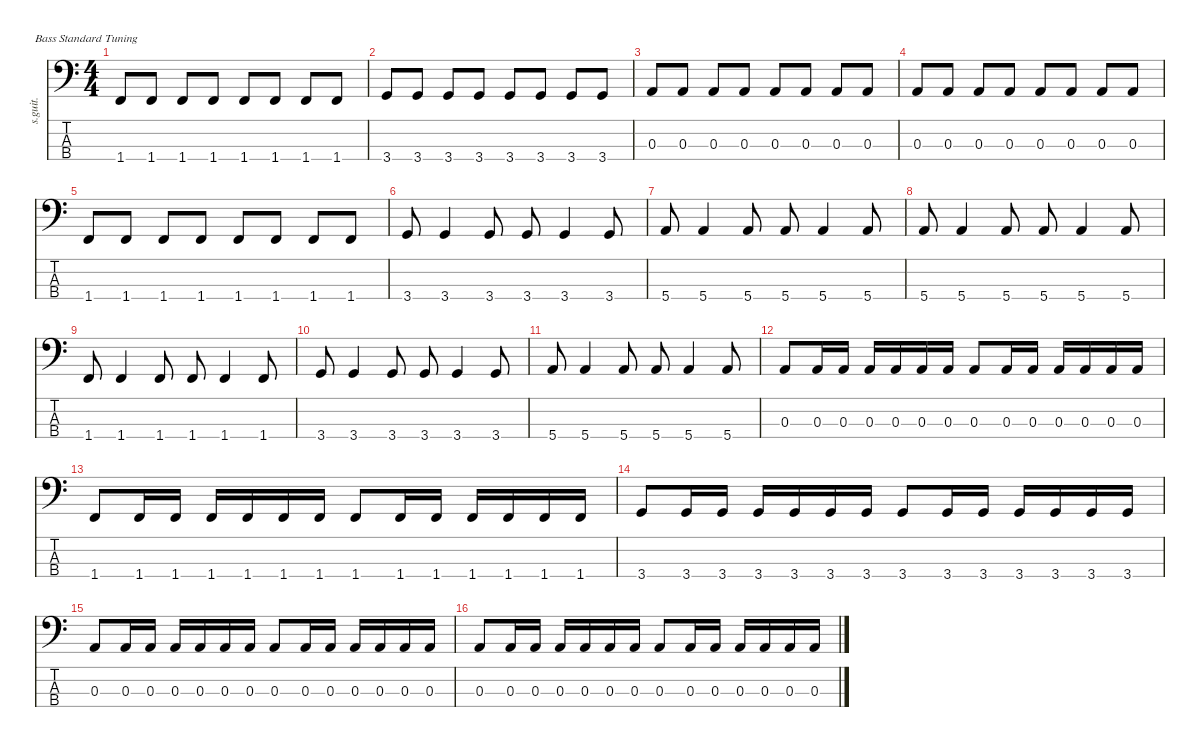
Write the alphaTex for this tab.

\defaultSystemsLayout 4
\hideDynamics
\bracketExtendMode nobrackets
\track ("" "s.guit.") {instrument electricbasspick}
\staff {score tabs}
\tuning (G2 D2 A1 E1)
\ts (4 4)
\tempo (160 hide)
\clef f4
\ks c
1.4.8{dy f} 1.4.8 1.4.8 1.4.8 1.4.8 1.4.8 1.4.8 1.4.8 |
3.4.8 3.4.8 3.4.8 3.4.8 3.4.8 3.4.8 3.4.8 3.4.8 |
0.3.8 0.3.8 0.3.8 0.3.8 0.3.8 0.3.8 0.3.8 0.3.8 |
0.3.8 0.3.8 0.3.8 0.3.8 0.3.8 0.3.8 0.3.8 0.3.8 |
1.4.8 1.4.8 1.4.8 1.4.8 1.4.8 1.4.8 1.4.8 1.4.8 |
3.4.8 3.4.4 3.4.8 3.4.8 3.4.4 3.4.8 |
5.4.8 5.4.4 5.4.8 5.4.8 5.4.4 5.4.8 |
5.4.8 5.4.4 5.4.8 5.4.8 5.4.4 5.4.8 |
1.4.8 1.4.4 1.4.8 1.4.8 1.4.4 1.4.8 |
3.4.8 3.4.4 3.4.8 3.4.8 3.4.4 3.4.8 |
5.4.8 5.4.4 5.4.8 5.4.8 5.4.4 5.4.8 |
0.3.8 0.3.16 0.3.16 0.3.16 0.3.16 0.3.16 0.3.16 0.3.8 0.3.16 0.3.16 0.3.16 0.3.16 0.3.16 0.3.16 |
1.4.8 1.4.16 1.4.16 1.4.16 1.4.16 1.4.16 1.4.16 1.4.8 1.4.16 1.4.16 1.4.16 1.4.16 1.4.16 1.4.16 |
3.4.8 3.4.16 3.4.16 3.4.16 3.4.16 3.4.16 3.4.16 3.4.8 3.4.16 3.4.16 3.4.16 3.4.16 3.4.16 3.4.16 |
0.3.8 0.3.16 0.3.16 0.3.16 0.3.16 0.3.16 0.3.16 0.3.8 0.3.16 0.3.16 0.3.16 0.3.16 0.3.16 0.3.16 |
0.3.8 0.3.16 0.3.16 0.3.16 0.3.16 0.3.16 0.3.16 0.3.8 0.3.16 0.3.16 0.3.16 0.3.16 0.3.16 0.3.16
